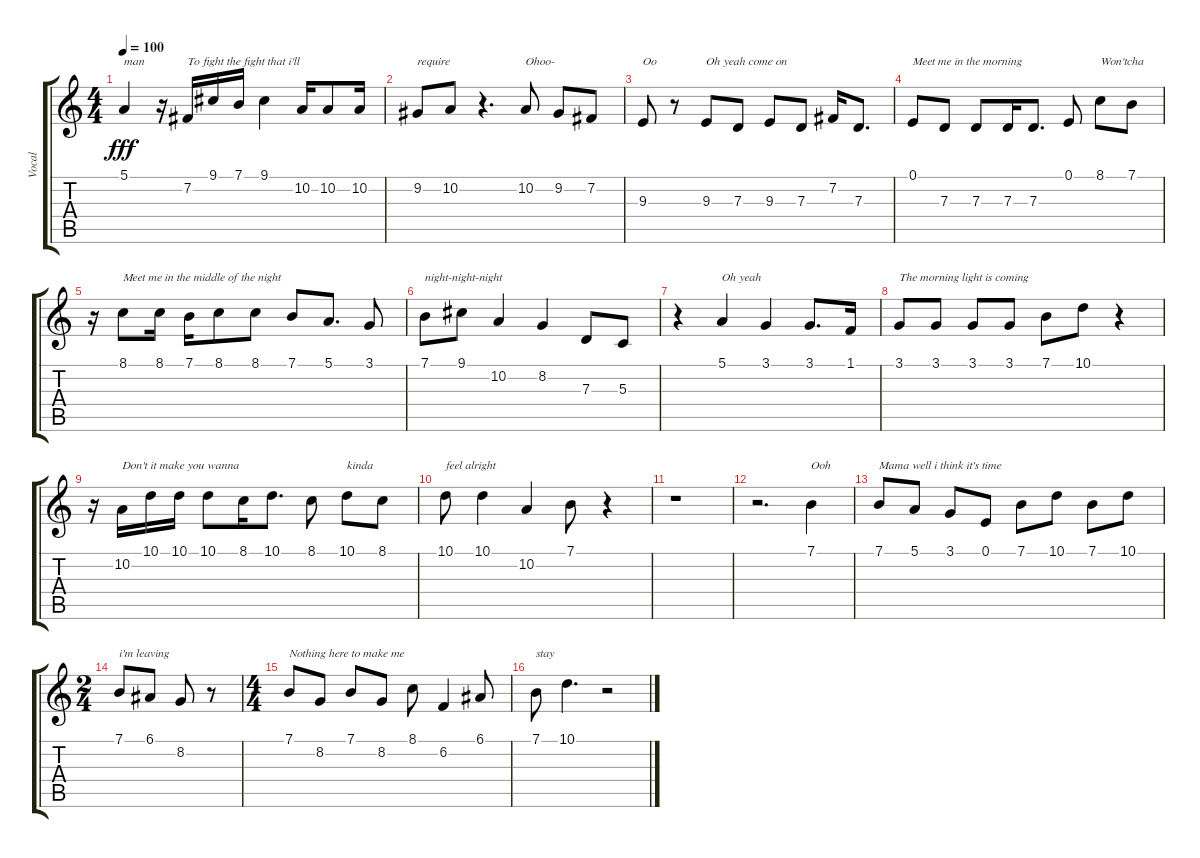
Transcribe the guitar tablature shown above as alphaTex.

\track ("Vocal" "Vocal") {instrument synthvoice}
\staff {score tabs}
\tuning (E4 B3 G3 D3 A2 E2) {hide}
\ts (4 4)
\tempo 100
\clef g2
\ks c
5.1.4{txt "man" dy fff} r.16 7.2.16{txt "To fight the fight that i'll"} 9.1.16 7.1.16 9.1.4 10.2.16 10.2.8 10.2.16 |
9.2.8{txt "require"} 10.2.8 r.4{d} 10.2.8{txt "Ohoo-"} 9.2.8 7.2.8 |
9.3.8{txt "Oo"} r.8 9.3.8{txt "Oh yeah come on"} 7.3.8 9.3.8 7.3.8 7.2.16 7.3.8{d} |
0.1.8{txt "Meet me in the morning"} 7.3.8 7.3.8 7.3.16 7.3.8{d} 0.1.8 8.1.8{txt "Won'tcha"} 7.1.8 |
r.16 8.1.8{txt "Meet me in the middle of the night"} 8.1.16 7.1.16 8.1.8 8.1.8 7.1.8 5.1.8{d} 3.1.8 |
7.1.8{txt "night-night-night"} 9.1.8 10.2.4 8.2.4 7.3.8 5.3.8 |
r.4 5.1.4{txt "Oh yeah"} 3.1.4 3.1.8{d} 1.1.16 |
3.1.8{txt "The morning light is coming"} 3.1.8 3.1.8 3.1.8 7.1.8 10.1.8 r.4 |
r.16 10.2.16{txt "Don't it make you wanna"} 10.1.16 10.1.16 10.1.8 8.1.16 10.1.8{d} 8.1.8 10.1.8{txt "kinda"} 8.1.8 |
10.1.8{txt "feel alright"} 10.1.4 10.2.4 7.1.8 r.4 |
r.1 |
r.2{d} 7.1.4{txt "Ooh"} |
7.1.8{txt "Mama well i think it's time"} 5.1.8 3.1.8 0.1.8 7.1.8 10.1.8 7.1.8 10.1.8 |
\ts (2 4)
7.1.8{txt "i'm leaving"} 6.1.8 8.2.8 r.8 |
\ts (4 4)
7.1.8{txt "Nothing here to make me"} 8.2.8 7.1.8 8.2.8 8.1.8 6.2.4 6.1.8 |
7.1.8{txt "stay"} 10.1.4{d} r.2
